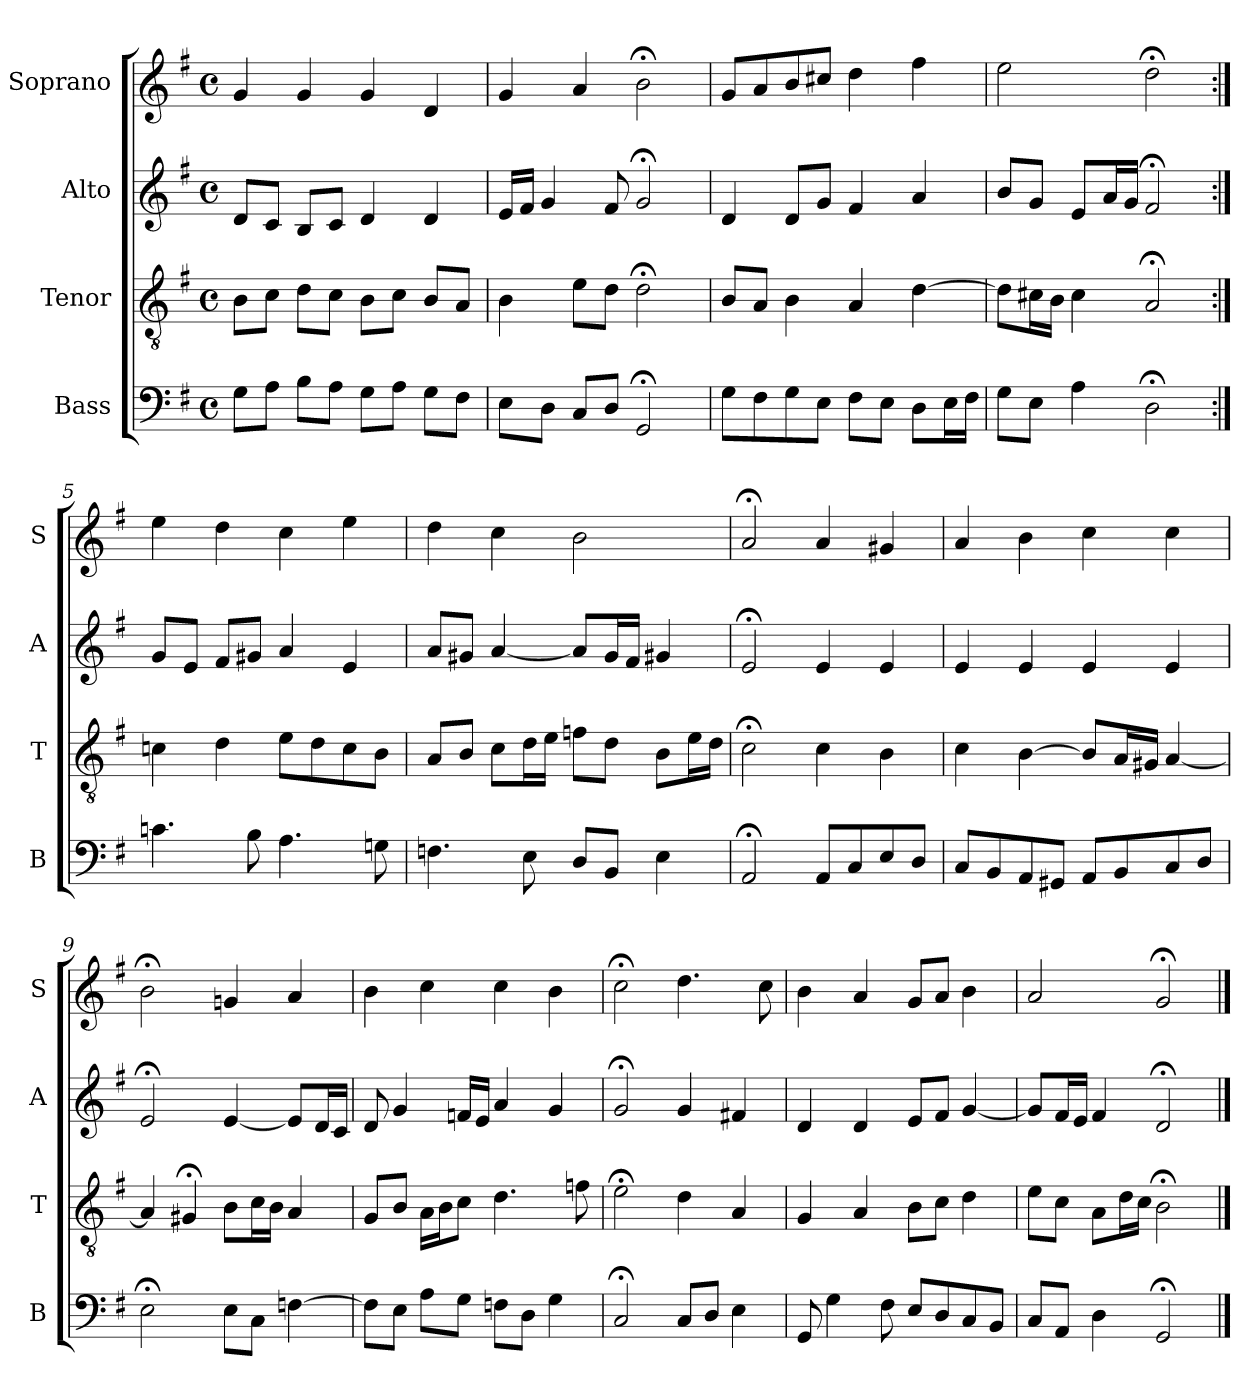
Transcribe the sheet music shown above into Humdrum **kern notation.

**kern	**kern	**kern	**kern
*part4	*part3	*part2	*part1
*staff4	*staff3	*staff2	*staff1
*I"Bass	*I"Tenor	*I"Alto	*I"Soprano
*I'B	*I'T	*I'A	*I'S
*clefF4	*clefGv2	*clefG2	*clefG2
*k[f#]	*k[f#]	*k[f#]	*k[f#]
*G:	*G:	*G:	*G:
*M4/4	*M4/4	*M4/4	*M4/4
*met(c)	*met(c)	*met(c)	*met(c)
*MM100	*MM100	*MM100	*MM100
=1	=1	=1	=1
8GL	8BL	8dL	4g
8AJ	8cJ	8cJ	.
8BL	8dL	8BL	4g
8AJ	8cJ	8cJ	.
8GL	8BL	4d	4g
8AJ	8cJ	.	.
8GL	8BL	4d	4d
8F#J	8AJ	.	.
=2	=2	=2	=2
8EL	4B	16eLL	4g
.	.	16f#JJ	.
8DJ	.	4g	.
8CL	8eL	.	4a
8DJ	8dJ	8f#	.
2GG;<	2d;<	2g;<	2b;<
=3	=3	=3	=3
8GL	8BL	4d	8gL
8F#	8AiJ	.	8ai
8G	4Bi	8dL	8bi
8EJ	.	8gJ	8cc#XJ
8F#L	4A	4f#	4dd
8EJ	.	.	.
8DL	[4d	4a	4ff#
16EL	.	.	.
16F#JJ	.	.	.
=4	=4	=4	=4
8GL	8dL]	8bL	2ee
8EJ	16c#XL	8gJ	.
.	16BJJ	.	.
4A	4c#	8eL	.
.	.	16aL	.
.	.	16gJJ	.
2D;<	2A;<	2f#;<	2dd;<
=5:|!	=5:|!	=5:|!	=5:|!
4.cn	4cn	8gL	4ee
.	.	8eJ	.
.	4d	8f#L	4dd
8B	.	8g#XJ	.
4.A	8eL	4a	4cc
.	8d	.	.
.	8c	4e	4ee
8Gn	8BJ	.	.
=6	=6	=6	=6
4.Fn	8AL	8aL	4dd
.	8BJ	8g#XJ	.
.	8cL	[4a	4cc
8E	16dL	.	.
.	16eJJ	.	.
8DL	8fnL	8aL]	2b
8BBJ	8dJ	16g#L	.
.	.	16f#JJ	.
4E	8BL	4g#X	.
.	16eL	.	.
.	16dJJ	.	.
=7	=7	=7	=7
2AA;<	2c;<	2e;<	2a;<
8AAL	4c	4e	4a
8C	.	.	.
8E	4B	4e	4g#X
8DJ	.	.	.
=8	=8	=8	=8
8CL	4c	4e	4a
8BB	.	.	.
8AA	[4B	4e	4b
8GG#XJ	.	.	.
8AAL	8BL]	4e	4cc
8BB	16AL	.	.
.	16G#XJJ	.	.
8C	[4A	4e	4cc
8DJ	.	.	.
=9	=9	=9	=9
2E;<	4A]	2e;<	2b;<
.	4G#X;<	.	.
8EL	8BL	[4e	4gn
8CJ	16cL	.	.
.	16BJJ	.	.
[4Fn	4A	8eL]	4a
.	.	16dL	.
.	.	16cJJ	.
=10	=10	=10	=10
8FL]	8GL	8d	4b
8EJ	8BJ	4g	.
8AL	16ALL	.	4cc
.	16BJ	.	.
8GJ	8cJ	16fnLL	.
.	.	16eJJ	.
8FnL	4.d	4a	4cc
8DJ	.	.	.
4G	.	4g	4b
.	8fn	.	.
=11	=11	=11	=11
2C;<	2e;<	2g;<	2cc;<
8CL	4d	4g	4.dd
8DJ	.	.	.
4E	4A	4f#X	.
.	.	.	8cc
=12	=12	=12	=12
8GG	4G	4d	4b
4G	.	.	.
.	4A	4d	4a
8F#	.	.	.
8EL	8BL	8eL	8gL
8D	8cJ	8f#J	8aJ
8C	4d	[4g	4b
8BBJ	.	.	.
=13	=13	=13	=13
8CL	8eL	8gL]	2a
8AAJ	8cJ	16f#L	.
.	.	16eJJ	.
4D	8AL	4f#	.
.	16dL	.	.
.	16cJJ	.	.
2GG;<	2B;<	2d;<	2g;<
==	==	==	==
*-	*-	*-	*-
